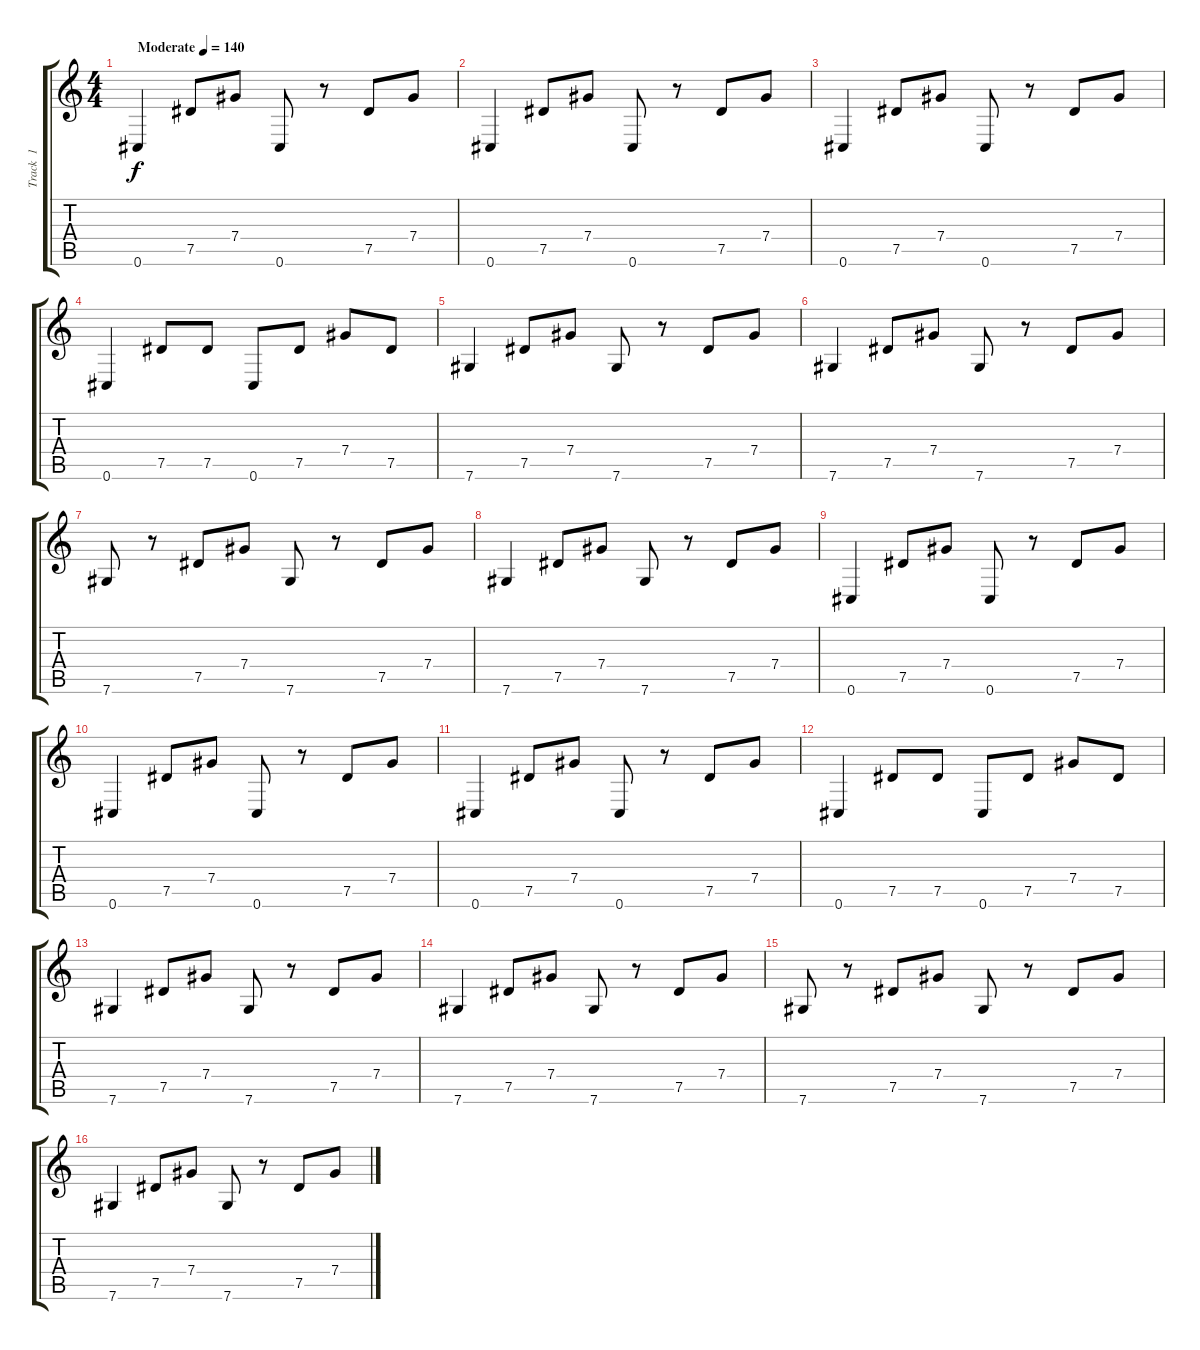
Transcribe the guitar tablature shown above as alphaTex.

\track ("Track  1" "Track  1") {instrument acousticguitarsteel}
\staff {score tabs}
\tuning (Eb4 Bb3 F3 Db3 Ab2 Db2) {hide}
\ts (4 4)
\tempo (140 "Moderate")
\clef g2
\ks c
0.6.4{dy f instrument acousticguitarsteel} 7.5.8 7.4.8 0.6.8 r.8 7.5.8 7.4.8 |
0.6.4 7.5.8 7.4.8 0.6.8 r.8 7.5.8 7.4.8 |
0.6.4 7.5.8 7.4.8 0.6.8 r.8 7.5.8 7.4.8 |
0.6.4 7.5.8 7.5.8 0.6.8 7.5.8 7.4.8 7.5.8 |
7.6.4 7.5.8 7.4.8 7.6.8 r.8 7.5.8 7.4.8 |
7.6.4 7.5.8 7.4.8 7.6.8 r.8 7.5.8 7.4.8 |
7.6.8 r.8 7.5.8 7.4.8 7.6.8 r.8 7.5.8 7.4.8 |
7.6.4 7.5.8 7.4.8 7.6.8 r.8 7.5.8 7.4.8 |
0.6.4 7.5.8 7.4.8 0.6.8 r.8 7.5.8 7.4.8 |
0.6.4 7.5.8 7.4.8 0.6.8 r.8 7.5.8 7.4.8 |
0.6.4 7.5.8 7.4.8 0.6.8 r.8 7.5.8 7.4.8 |
0.6.4 7.5.8 7.5.8 0.6.8 7.5.8 7.4.8 7.5.8 |
7.6.4 7.5.8 7.4.8 7.6.8 r.8 7.5.8 7.4.8 |
7.6.4 7.5.8 7.4.8 7.6.8 r.8 7.5.8 7.4.8 |
7.6.8 r.8 7.5.8 7.4.8 7.6.8 r.8 7.5.8 7.4.8 |
7.6.4 7.5.8 7.4.8 7.6.8 r.8 7.5.8 7.4.8
